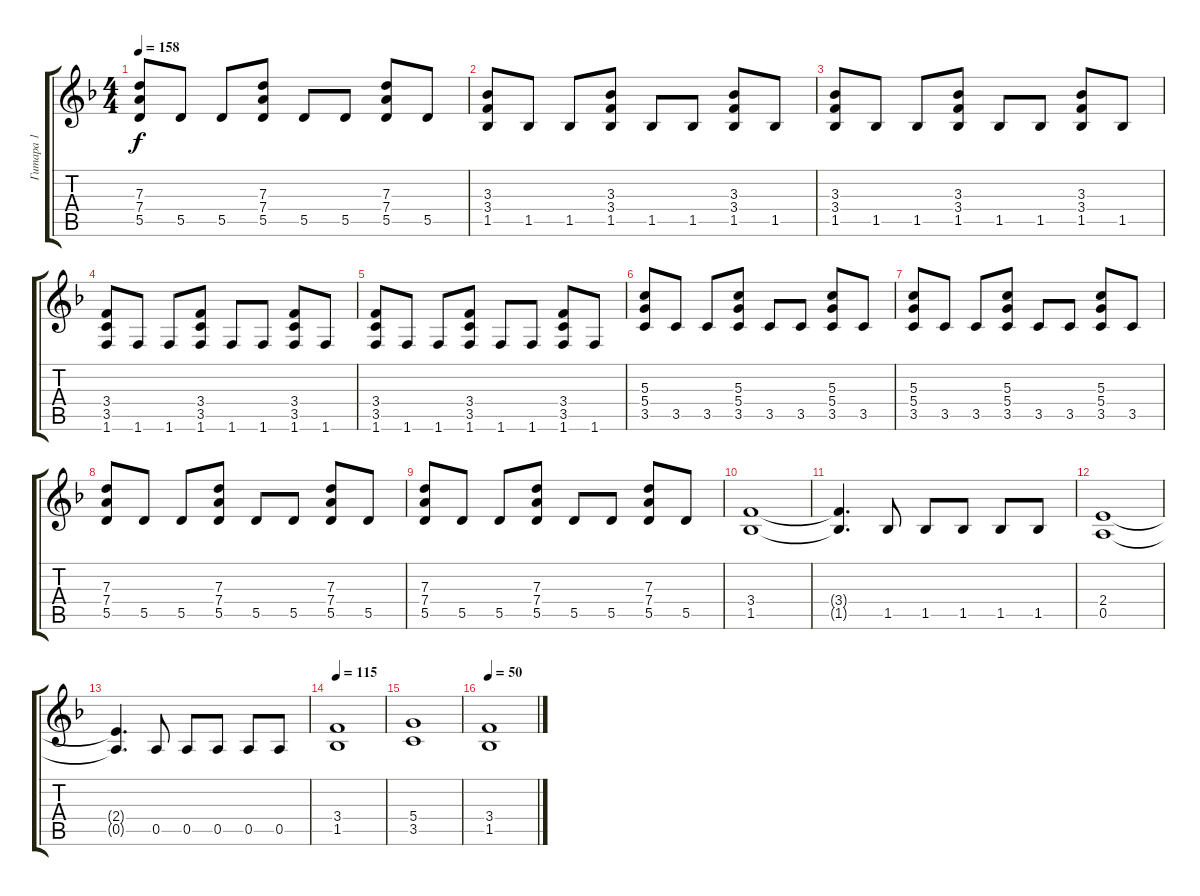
\track ("Гитара 1" "Гитара 1") {instrument distortionguitar}
\staff {score tabs}
\tuning (E4 B3 G3 D3 A2 E2) {hide}
\ts (4 4)
\tempo 158
\clef g2
\ks dminor
(7.3 7.4 5.5).8{dy f} 5.5.8 5.5.8 (7.3 7.4 5.5).8 5.5.8 5.5.8 (7.3 7.4 5.5).8 5.5.8 |
(3.3 3.4 1.5).8 1.5.8 1.5.8 (3.3 3.4 1.5).8 1.5.8 1.5.8 (3.3 3.4 1.5).8 1.5.8 |
(3.3 3.4 1.5).8 1.5.8 1.5.8 (3.3 3.4 1.5).8 1.5.8 1.5.8 (3.3 3.4 1.5).8 1.5.8 |
(3.4 3.5 1.6).8 1.6.8 1.6.8 (3.4 3.5 1.6).8 1.6.8 1.6.8 (3.4 3.5 1.6).8 1.6.8 |
(3.4 3.5 1.6).8 1.6.8 1.6.8 (3.4 3.5 1.6).8 1.6.8 1.6.8 (3.4 3.5 1.6).8 1.6.8 |
(5.3 5.4 3.5).8 3.5.8 3.5.8 (5.3 5.4 3.5).8 3.5.8 3.5.8 (5.3 5.4 3.5).8 3.5.8 |
(5.3 5.4 3.5).8 3.5.8 3.5.8 (5.3 5.4 3.5).8 3.5.8 3.5.8 (5.3 5.4 3.5).8 3.5.8 |
(7.3 7.4 5.5).8 5.5.8 5.5.8 (7.3 7.4 5.5).8 5.5.8 5.5.8 (7.3 7.4 5.5).8 5.5.8 |
(7.3 7.4 5.5).8 5.5.8 5.5.8 (7.3 7.4 5.5).8 5.5.8 5.5.8 (7.3 7.4 5.5).8 5.5.8 |
(3.4 1.5).1 |
(3.4{t} 1.5{t}).4{d} 1.5.8 1.5.8 1.5.8 1.5.8 1.5.8 |
(2.4 0.5).1 |
(2.4{t} 0.5{t}).4{d} 0.5.8 0.5.8 0.5.8 0.5.8 0.5.8 |
\tempo 115
(3.4 1.5).1 |
(5.4 3.5).1 |
\tempo 50
(3.4 1.5).1
